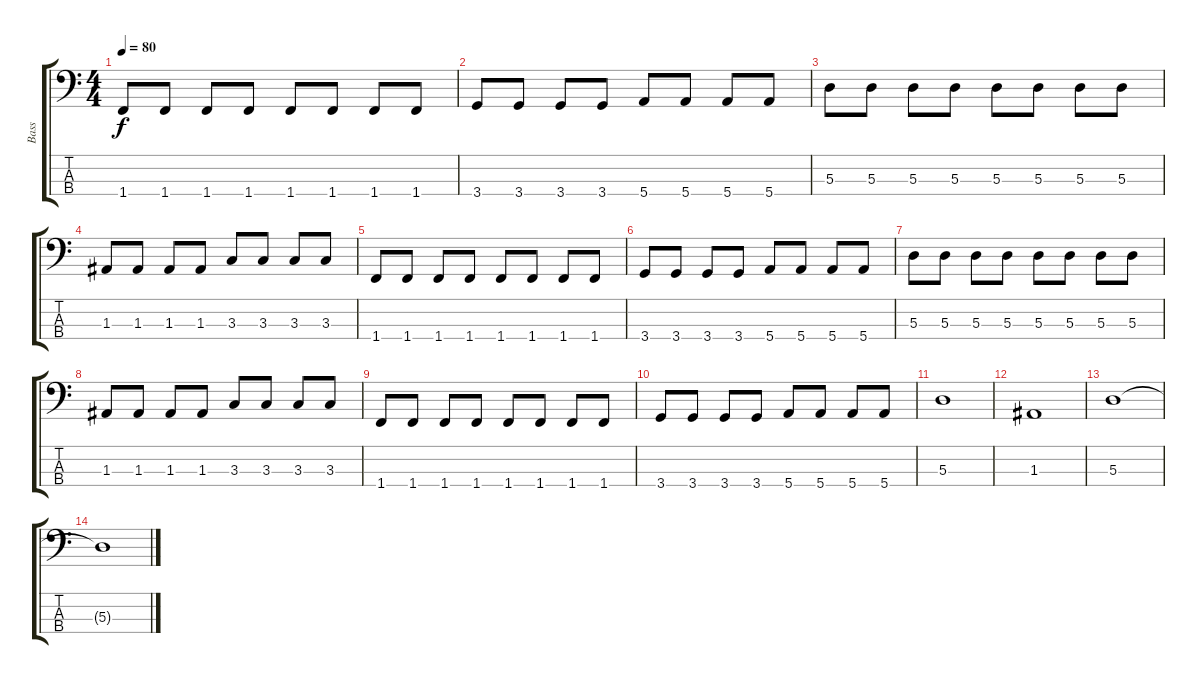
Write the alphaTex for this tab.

\track ("Bass" "Bass") {instrument electricbassfinger}
\staff {score tabs}
\tuning (G2 D2 A1 E1) {hide}
\ts (4 4)
\tempo 80
\clef f4
\ks c
1.4.8{dy f} 1.4.8 1.4.8 1.4.8 1.4.8 1.4.8 1.4.8 1.4.8 |
3.4.8 3.4.8 3.4.8 3.4.8 5.4.8 5.4.8 5.4.8 5.4.8 |
5.3.8 5.3.8 5.3.8 5.3.8 5.3.8 5.3.8 5.3.8 5.3.8 |
1.3.8 1.3.8 1.3.8 1.3.8 3.3.8 3.3.8 3.3.8 3.3.8 |
1.4.8 1.4.8 1.4.8 1.4.8 1.4.8 1.4.8 1.4.8 1.4.8 |
3.4.8 3.4.8 3.4.8 3.4.8 5.4.8 5.4.8 5.4.8 5.4.8 |
5.3.8 5.3.8 5.3.8 5.3.8 5.3.8 5.3.8 5.3.8 5.3.8 |
1.3.8 1.3.8 1.3.8 1.3.8 3.3.8 3.3.8 3.3.8 3.3.8 |
1.4.8 1.4.8 1.4.8 1.4.8 1.4.8 1.4.8 1.4.8 1.4.8 |
3.4.8 3.4.8 3.4.8 3.4.8 5.4.8 5.4.8 5.4.8 5.4.8 |
5.3.1 |
1.3.1 |
5.3.1{volume 0} |
5.3{t}.1
